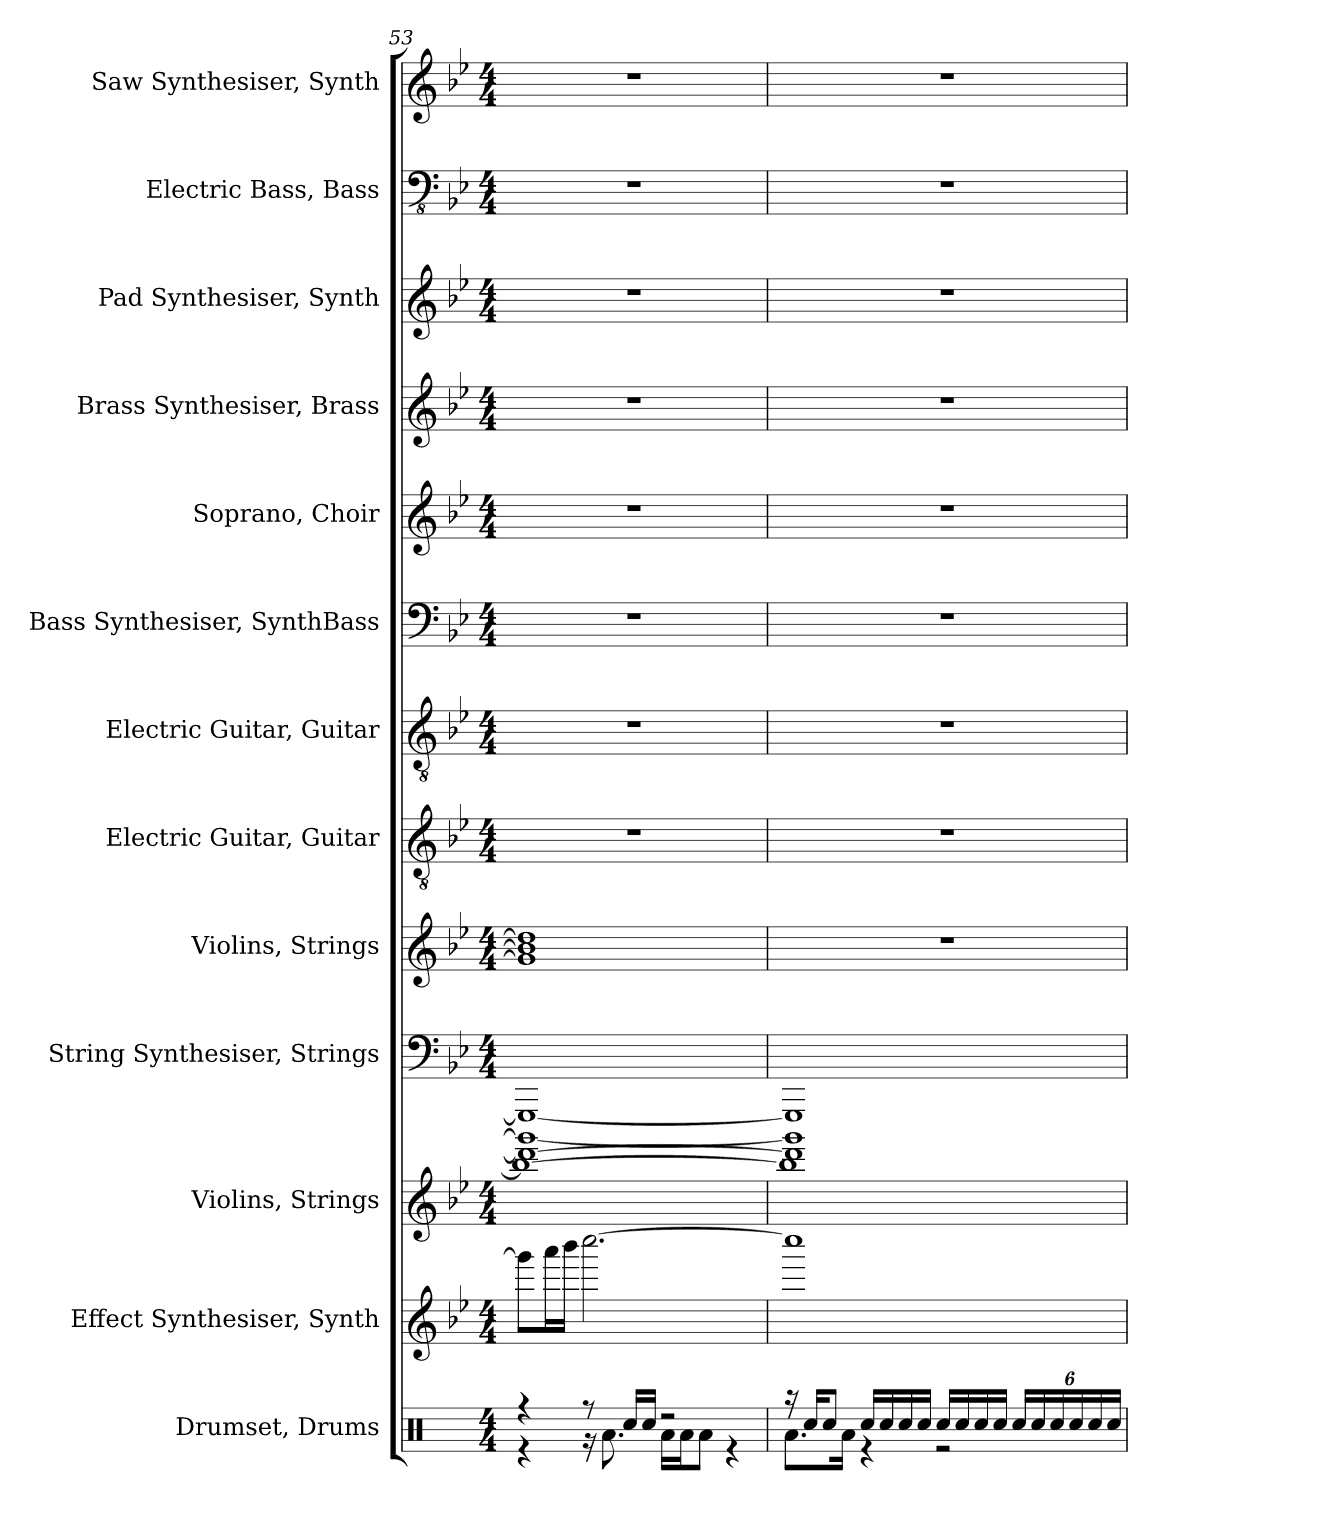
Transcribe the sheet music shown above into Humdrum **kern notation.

**kern	**kern	**kern	**kern	**kern	**kern	**kern	**kern	**kern	**kern	**kern	**kern	**kern
*part13	*part12	*part11	*part10	*part9	*part8	*part7	*part6	*part5	*part4	*part3	*part2	*part1
*staff13	*staff12	*staff11	*staff10	*staff9	*staff8	*staff7	*staff6	*staff5	*staff4	*staff3	*staff2	*staff1
*I"Drumset, Drums	*I"Effect Synthesiser, Synth	*I"Violins, Strings	*I"String Synthesiser, Strings	*I"Violins, Strings	*I"Electric Guitar, Guitar	*I"Electric Guitar, Guitar	*I"Bass Synthesiser, SynthBass	*I"Soprano, Choir	*I"Brass Synthesiser, Brass	*I"Pad Synthesiser, Synth	*I"Electric Bass, Bass	*I"Saw Synthesiser, Synth
*I'Drs.	*I'Synth.	*I'Vlns.	*I'Synth.	*I'Vlns.	*I'El. Guit.	*I'El. Guit.	*I'Synth.	*I'S.	*I'Synth.	*I'Synth.	*I'El. B.	*I'Synth.
!!LO:PB:g=z
*clefX	*clefG2	*clefG2	*clefF4	*clefG2	*clefGv2	*clefGv2	*clefF4	*clefG2	*clefG2	*clefG2	*clefFv4	*clefG2
*k[]	*k[b-e-]	*k[b-e-]	*k[b-e-]	*k[b-e-]	*k[b-e-]	*k[b-e-]	*k[b-e-]	*k[b-e-]	*k[b-e-]	*k[b-e-]	*k[b-e-]	*k[b-e-]
*M4/4	*M4/4	*M4/4	*M4/4	*M4/4	*M4/4	*M4/4	*M4/4	*M4/4	*M4/4	*M4/4	*M4/4	*M4/4
=53	=53	=53	=53	=53	=53	=53	=53	=53	=53	=53	=53	=53
*^	*	*^	*	*	*	*	*	*	*	*	*	*
*	*	*	*	*^	*	*	*	*	*	*	*	*	*	*
4r	4r	8ggg\L]	1ddd_	1ggg_	1bb-_	1GGG_	1g] 1b-] 1dd]	1r	1r	1r	1r	1r	1r	1r	1r
.	.	16aaa\L	.	.	.	.	.	.	.	.	.	.	.	.	.
.	.	16bbb-\JJ	.	.	.	.	.	.	.	.	.	.	.	.	.
8r	16r	[2.cccc\	.	.	.	.	.	.	.	.	.	.	.	.	.
.	8.Ra\	.	.	.	.	.	.	.	.	.	.	.	.	.	.
16Rcc/LL	.	.	.	.	.	.	.	.	.	.	.	.	.	.	.
16Rcc/JJ	.	.	.	.	.	.	.	.	.	.	.	.	.	.	.
2r	16Ra\LL	.	.	.	.	.	.	.	.	.	.	.	.	.	.
.	16Ra\J	.	.	.	.	.	.	.	.	.	.	.	.	.	.
.	8Ra\J	.	.	.	.	.	.	.	.	.	.	.	.	.	.
.	4r	.	.	.	.	.	.	.	.	.	.	.	.	.	.
=54	=54	=54	=54	=54	=54	=54	=54	=54	=54	=54	=54	=54	=54	=54	=54
16r	8.Ra\L	1cccc]	1ddd]	1ggg]	1bb-]	1GGG]	1r	1r	1r	1r	1r	1r	1r	1r	1r
16Rcc/KL	.	.	.	.	.	.	.	.	.	.	.	.	.	.	.
8Rcc/J	.	.	.	.	.	.	.	.	.	.	.	.	.	.	.
.	16Ra\Jk	.	.	.	.	.	.	.	.	.	.	.	.	.	.
16Rcc/LL	4r	.	.	.	.	.	.	.	.	.	.	.	.	.	.
16Rcc/	.	.	.	.	.	.	.	.	.	.	.	.	.	.	.
16Rcc/	.	.	.	.	.	.	.	.	.	.	.	.	.	.	.
16Rcc/JJ	.	.	.	.	.	.	.	.	.	.	.	.	.	.	.
16Rcc/LL	2r	.	.	.	.	.	.	.	.	.	.	.	.	.	.
16Rcc/	.	.	.	.	.	.	.	.	.	.	.	.	.	.	.
16Rcc/	.	.	.	.	.	.	.	.	.	.	.	.	.	.	.
16Rcc/JJ	.	.	.	.	.	.	.	.	.	.	.	.	.	.	.
*Xbrackettup	*	*	*	*	*	*	*	*	*	*	*	*	*	*	*
24Rcc/LL	.	.	.	.	.	.	.	.	.	.	.	.	.	.	.
24Rcc/	.	.	.	.	.	.	.	.	.	.	.	.	.	.	.
24Rcc/	.	.	.	.	.	.	.	.	.	.	.	.	.	.	.
24Rcc/	.	.	.	.	.	.	.	.	.	.	.	.	.	.	.
24Rcc/	.	.	.	.	.	.	.	.	.	.	.	.	.	.	.
24Rcc/JJ	.	.	.	.	.	.	.	.	.	.	.	.	.	.	.
*v	*v	*	*v	*v	*v	*	*	*	*	*	*	*	*	*	*
=	=	=	=	=	=	=	=	=	=	=	=	=
*-	*-	*-	*-	*-	*-	*-	*-	*-	*-	*-	*-	*-
